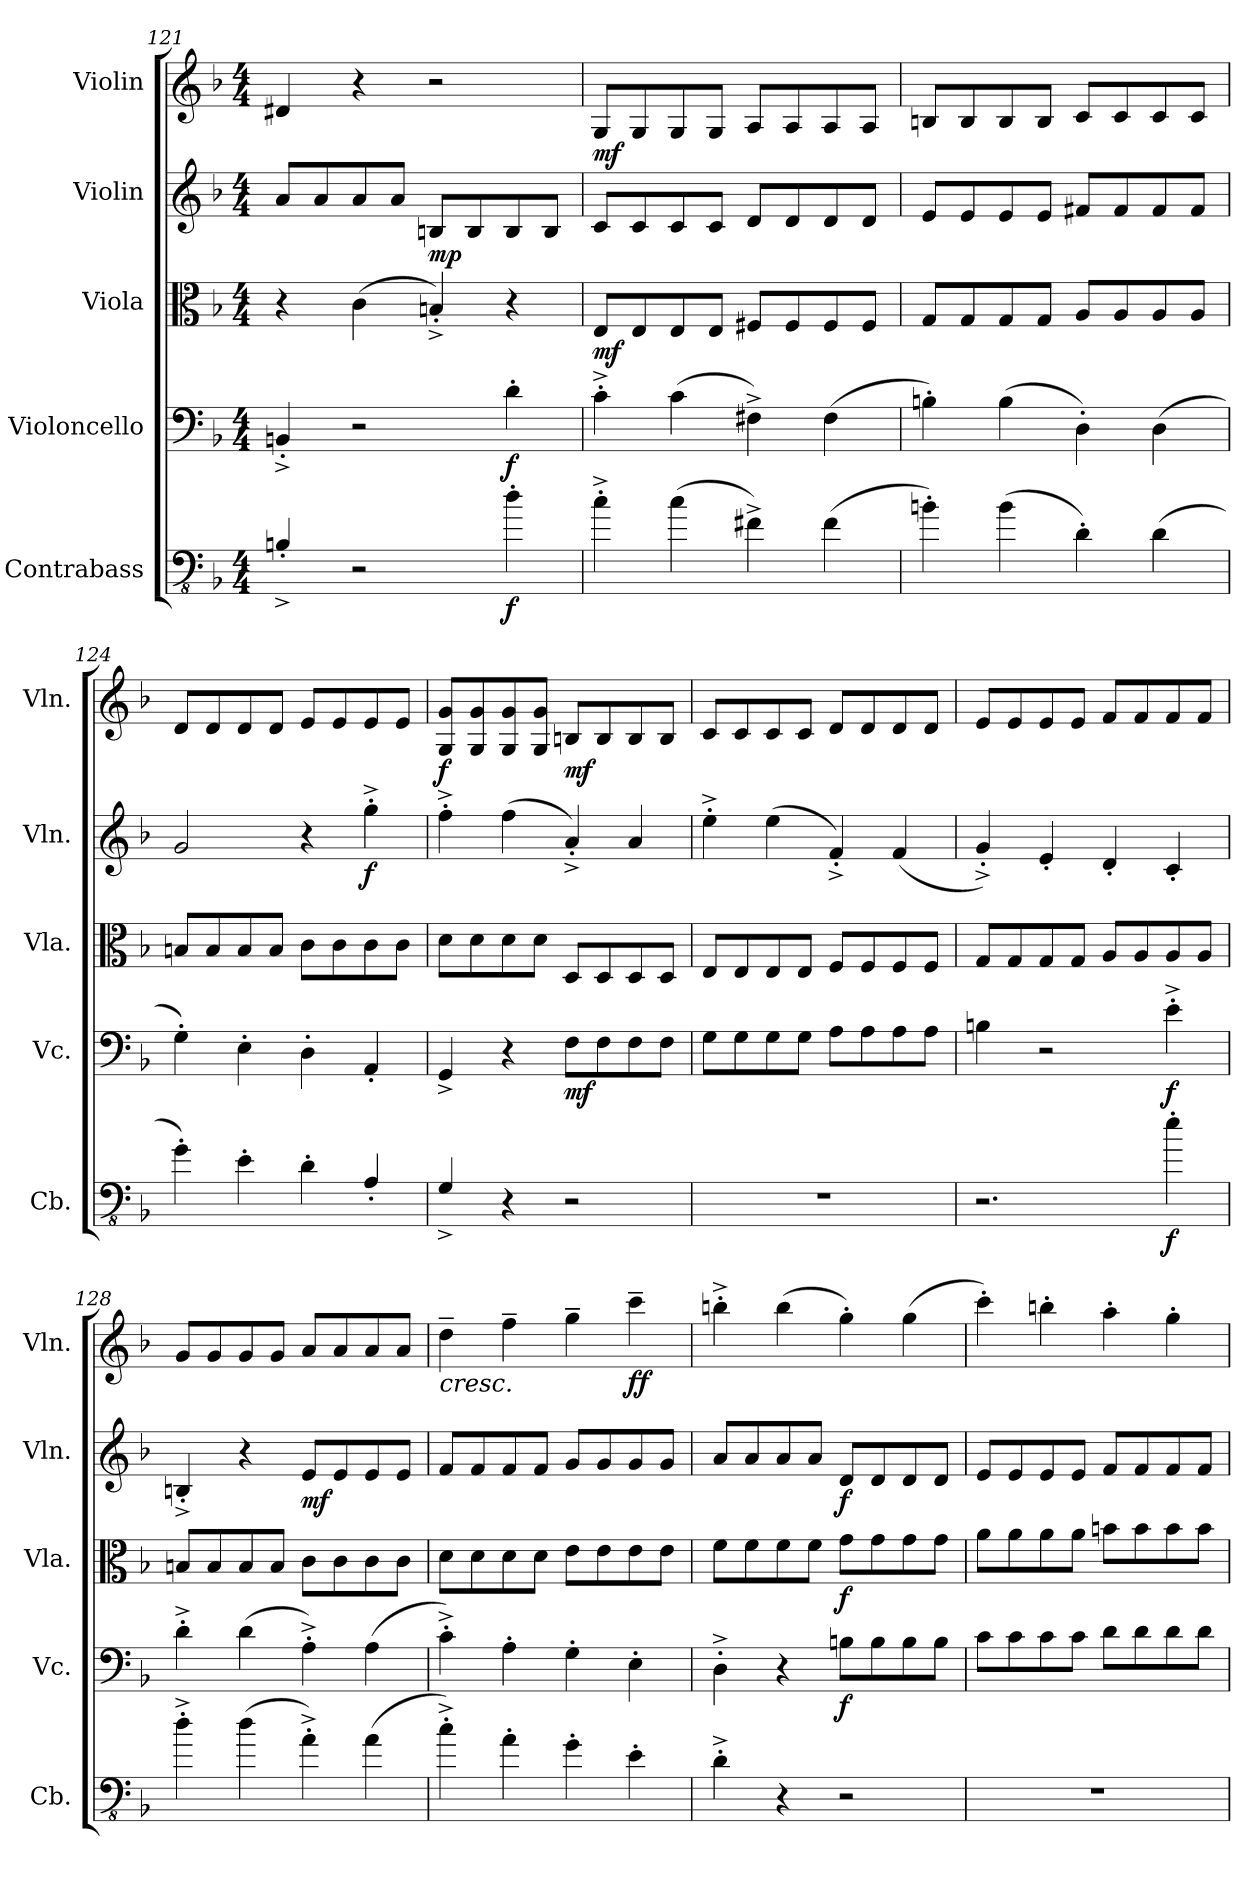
**kern	**dynam	**kern	**dynam	**kern	**dynam	**kern	**dynam	**kern	**dynam
*part5	*part5	*part4	*part4	*part3	*part3	*part2	*part2	*part1	*part1
*staff5	*staff5	*staff4	*staff4	*staff3	*staff3	*staff2	*staff2	*staff1	*staff1
*I"Contrabass	*	*I"Violoncello	*	*I"Viola	*	*I"Violin	*	*I"Violin	*
*I'Cb.	*	*I'Vc.	*	*I'Vla.	*	*I'Vln.	*	*I'Vln.	*
*clefFv4	*	*clefF4	*	*clefC3	*	*clefG2	*	*clefG2	*
*ITrd7c12	*	*	*	*	*	*	*	*	*
*k[b-]	*	*k[b-]	*	*k[b-]	*	*k[b-]	*	*k[b-]	*
*M4/4	*	*M4/4	*	*M4/4	*	*M4/4	*	*M4/4	*
=121	=121	=121	=121	=121	=121	=121	=121	=121	=121
4BBBn'^/	.	4BBn'^/	.	4r	.	8a/L	.	4d#X/	.
.	.	.	.	.	.	8a/	.	.	.
2r	.	2r	.	(4c\	.	8a/	.	4r	.
.	.	.	.	.	.	8a/J	.	.	.
!	!	!	!	!	!	!	!LO:DY:b	!	!
.	.	.	.	4Bn'^/)	.	8Bn/L	mp	2r	.
.	.	.	.	.	.	8B/	.	.	.
!	!LO:DY:b	!	!LO:DY:b	!	!	!	!	!	!
4D'\	f	4d'\	f	4r	.	8B/	.	.	.
.	.	.	.	.	.	8B/J	.	.	.
!!LO:LB:g=z
=122	=122	=122	=122	=122	=122	=122	=122	=122	=122
!	!	!	!	!	!LO:DY:b	!	!	!	!LO:DY:b
4C^'\	.	4c^'\	.	8E/L	mf	8c/L	.	8G/L	mf
.	.	.	.	8E/	.	8c/	.	8G/	.
(4C\	.	(4c\	.	8E/	.	8c/	.	8G/	.
.	.	.	.	8E/J	.	8c/J	.	8G/J	.
4FF#X^\)	.	4F#X^\)	.	8F#X/L	.	8d/L	.	8A/L	.
.	.	.	.	8F#/	.	8d/	.	8A/	.
(4FF#\	.	(4F#\	.	8F#/	.	8d/	.	8A/	.
.	.	.	.	8F#/J	.	8d/J	.	8A/J	.
=123	=123	=123	=123	=123	=123	=123	=123	=123	=123
4BBn'\)	.	4Bn'\)	.	8G/L	.	8e/L	.	8Bn/L	.
.	.	.	.	8G/	.	8e/	.	8B/	.
(4BB\	.	(4B\	.	8G/	.	8e/	.	8B/	.
.	.	.	.	8G/J	.	8e/J	.	8B/J	.
4DD'\)	.	4D'\)	.	8A/L	.	8f#X/L	.	8c/L	.
.	.	.	.	8A/	.	8f#/	.	8c/	.
(4DD\	.	(4D\	.	8A/	.	8f#/	.	8c/	.
.	.	.	.	8A/J	.	8f#/J	.	8c/J	.
=124	=124	=124	=124	=124	=124	=124	=124	=124	=124
4GG'\)	.	4G'\)	.	8Bn/L	.	2g/	.	8d/L	.
.	.	.	.	8B/	.	.	.	8d/	.
4EE'\	.	4E'\	.	8B/	.	.	.	8d/	.
.	.	.	.	8B/J	.	.	.	8d/J	.
4DD'\	.	4D'\	.	8c\L	.	4r	.	8e/L	.
.	.	.	.	8c\	.	.	.	8e/	.
!	!	!	!	!	!	!	!LO:DY:b	!	!
4AAA'/	.	4AA'/	.	8c\	.	4gg'^\	f	8e/	.
.	.	.	.	8c\J	.	.	.	8e/J	.
=125	=125	=125	=125	=125	=125	=125	=125	=125	=125
!	!	!	!	!	!	!	!	!	!LO:DY:b
4GGG^/	.	4GG^/	.	8d\L	.	4ff'^\	.	8G/ 8g/L	f
.	.	.	.	8d\	.	.	.	8G/ 8g/	.
4r	.	4r	.	8d\	.	(4ff\	.	8G/ 8g/	.
.	.	.	.	8d\J	.	.	.	8G/ 8g/J	.
!	!	!	!LO:DY:b	!	!	!	!	!	!LO:DY:b
2r	.	8F\L	mf	8D/L	.	4a'^/)	.	8Bn/L	mf
.	.	8F\	.	8D/	.	.	.	8B/	.
.	.	8F\	.	8D/	.	4a/	.	8B/	.
.	.	8F\J	.	8D/J	.	.	.	8B/J	.
!!LO:PB:g=z
=126	=126	=126	=126	=126	=126	=126	=126	=126	=126
1r	.	8G\L	.	8E/L	.	4ee'^\	.	8c/L	.
.	.	8G\	.	8E/	.	.	.	8c/	.
.	.	8G\	.	8E/	.	(4ee\	.	8c/	.
.	.	8G\J	.	8E/J	.	.	.	8c/J	.
.	.	8A\L	.	8F/L	.	4f'^/)	.	8d/L	.
.	.	8A\	.	8F/	.	.	.	8d/	.
.	.	8A\	.	8F/	.	(4f/	.	8d/	.
.	.	8A\J	.	8F/J	.	.	.	8d/J	.
=127	=127	=127	=127	=127	=127	=127	=127	=127	=127
2.r	.	4Bn\	.	8G/L	.	4g'^/)	.	8e/L	.
.	.	.	.	8G/	.	.	.	8e/	.
.	.	2r	.	8G/	.	4e'/	.	8e/	.
.	.	.	.	8G/J	.	.	.	8e/J	.
.	.	.	.	8A/L	.	4d'/	.	8f/L	.
.	.	.	.	8A/	.	.	.	8f/	.
!	!LO:DY:b	!	!LO:DY:b	!	!	!	!	!	!
4E'\	f	4e'^\	f	8A/	.	4c'/	.	8f/	.
.	.	.	.	8A/J	.	.	.	8f/J	.
=128	=128	=128	=128	=128	=128	=128	=128	=128	=128
4D'^\	.	4d'^\	.	8Bn/L	.	4Bn'^/	.	8g/L	.
.	.	.	.	8B/	.	.	.	8g/	.
(4D\	.	(4d\	.	8B/	.	4r	.	8g/	.
.	.	.	.	8B/J	.	.	.	8g/J	.
!	!	!	!	!	!	!	!LO:DY:b	!	!
4AA'^\)	.	4A'^\)	.	8c\L	.	8e/L	mf	8a/L	.
.	.	.	.	8c\	.	8e/	.	8a/	.
(4AA\	.	(4A\	.	8c\	.	8e/	.	8a/	.
.	.	.	.	8c\J	.	8e/J	.	8a/J	.
=129	=129	=129	=129	=129	=129	=129	=129	=129	=129
!	!	!	!	!	!	!	!	!	!LO:HP:b
4C'^\)	.	4c'^\)	.	8d\L	.	8f/L	.	4dd~\	<
.	.	.	.	8d\	.	8f/	.	.	.
4AA'\	.	4A'\	.	8d\	.	8f/	.	4ff~\	.
.	.	.	.	8d\J	.	8f/J	.	.	.
4GG'\	.	4G'\	.	8e\L	.	8g/L	.	4gg~\	.
.	.	.	.	8e\	.	8g/	.	.	.
!	!	!	!	!	!	!	!	!	!LO:DY:b
4EE'\	.	4E'\	.	8e\	.	8g/	.	4ccc~\	ff
.	.	.	.	8e\J	.	8g/J	.	.	.
.	.	.	.	.	.	.	.	.	[
=130	=130	=130	=130	=130	=130	=130	=130	=130	=130
4DD'^\	.	4D'^\	.	8f\L	.	8a/L	.	4bbn'^\	.
.	.	.	.	8f\	.	8a/	.	.	.
4r	.	4r	.	8f\	.	8a/	.	(4bb\	.
.	.	.	.	8f\J	.	8a/J	.	.	.
!	!	!	!LO:DY:b	!	!LO:DY:b	!	!LO:DY:b	!	!
2r	.	8Bn\L	f	8g\L	f	8d/L	f	4gg'\)	.
.	.	8B\	.	8g\	.	8d/	.	.	.
.	.	8B\	.	8g\	.	8d/	.	(4gg\	.
.	.	8B\J	.	8g\J	.	8d/J	.	.	.
!!LO:LB:g=z
=131	=131	=131	=131	=131	=131	=131	=131	=131	=131
1r	.	8c\L	.	8a\L	.	8e/L	.	4ccc'\)	.
.	.	8c\	.	8a\	.	8e/	.	.	.
.	.	8c\	.	8a\	.	8e/	.	4bbn'\	.
.	.	8c\J	.	8a\J	.	8e/J	.	.	.
.	.	8d\L	.	8bn\L	.	8f/L	.	4aa'\	.
.	.	8d\	.	8b\	.	8f/	.	.	.
.	.	8d\	.	8b\	.	8f/	.	4gg'\	.
.	.	8d\J	.	8b\J	.	8f/J	.	.	.
=	=	=	=	=	=	=	=	=	=
*-	*-	*-	*-	*-	*-	*-	*-	*-	*-
